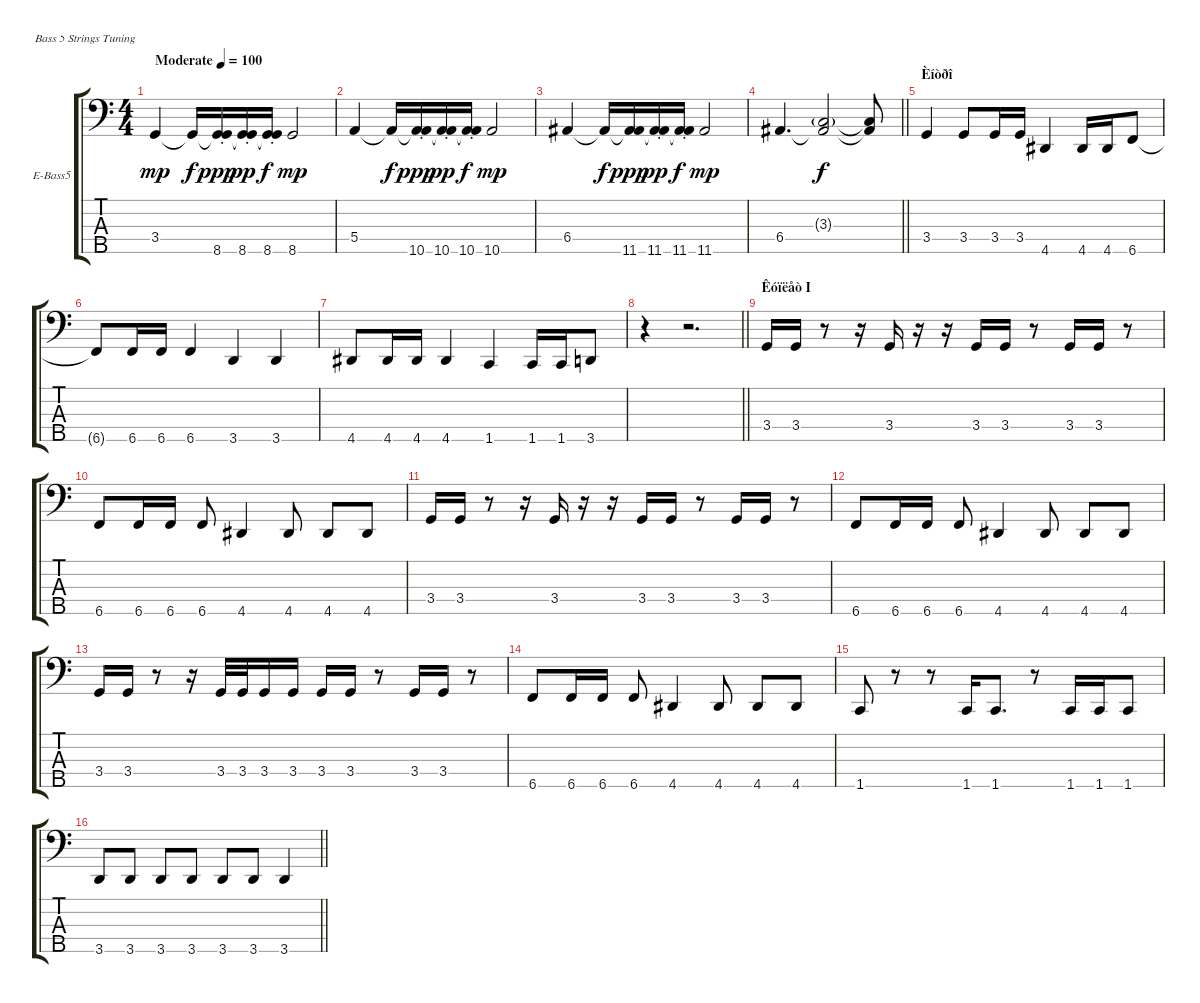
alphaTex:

\bracketExtendMode groupsimilarinstruments
\firstSystemTrackNameOrientation horizontal
\otherSystemsTrackNameOrientation horizontal
\track ("Ìàêñ Ìàöþê" "E-Bass5") {instrument electricbassfinger}
\staff {score tabs}
\tuning (G2 D2 A1 E1 B0)
\ts (4 4)
\beaming (8 2 2 2 2)
\tempo (100 "Moderate")
\clef f4
\ks c
3.4.4{dy mp instrument electricbassfinger} 3.4{t}.16{dy f} (8.5{st} 3.4{t}).16{dy ppp} (8.5{st} 3.4{t}).16{dy pp} (3.4{t} 8.5{st}).16{dy f} 8.5.2{dy mp} |
5.4.4 5.4{t}.16{dy f} (10.5{st} 5.4{t}).16{dy ppp} (10.5{st} 5.4{t}).16{dy pp} (5.4{t} 10.5{st}).16{dy f} 10.5.2{dy mp} |
6.4.4 6.4{t}.16{dy f} (11.5 6.4{t}).16{dy ppp} (11.5{st} 6.4{t}).16{dy pp} (6.4{t} 11.5{st}).16{dy f} 11.5.2{dy mp} |
\barLineRight lightlight
6.4.4{d} (3.3{g} 6.4{t}).2{dy f} (3.3{t} 6.4{t}).8 |
\section ("" "Èíòðî")
3.4.4 3.4.8 3.4.16 3.4.16 4.5.4 4.5.16 4.5.16 6.5.8 |
6.5{t}.8 6.5.16 6.5.16 6.5.4 3.5.4 3.5.4 |
4.5.8 4.5.16 4.5.16 4.5.4 1.5.4 1.5.16 1.5.16 3.5.8 |
\barLineRight lightlight
r.4 r.2{d} |
\section ("" "Êóïëåò I")
3.4.16 3.4.16 r.8 r.16 3.4.16 r.16 r.16 3.4.16 3.4.16 r.8 3.4.16 3.4.16 r.8 |
6.5.8 6.5.16 6.5.16 6.5.8 4.5.4 4.5.8 4.5.8 4.5.8 |
3.4.16 3.4.16 r.8 r.16 3.4.16 r.16 r.16 3.4.16 3.4.16 r.8 3.4.16 3.4.16 r.8 |
6.5.8 6.5.16 6.5.16 6.5.8 4.5.4 4.5.8 4.5.8 4.5.8 |
3.4.16 3.4.16 r.8 r.16 3.4.32 3.4.32 3.4.16 3.4.16 3.4.16 3.4.16 r.8 3.4.16 3.4.16 r.8 |
6.5.8 6.5.16 6.5.16 6.5.8 4.5.4 4.5.8 4.5.8 4.5.8 |
1.5.8 r.8 r.8 1.5.16 1.5.8{d} r.8 1.5.16 1.5.16 1.5.8 |
\barLineRight lightlight
3.5.8 3.5.8 3.5.8 3.5.8 3.5.8 3.5.8 3.5.4
